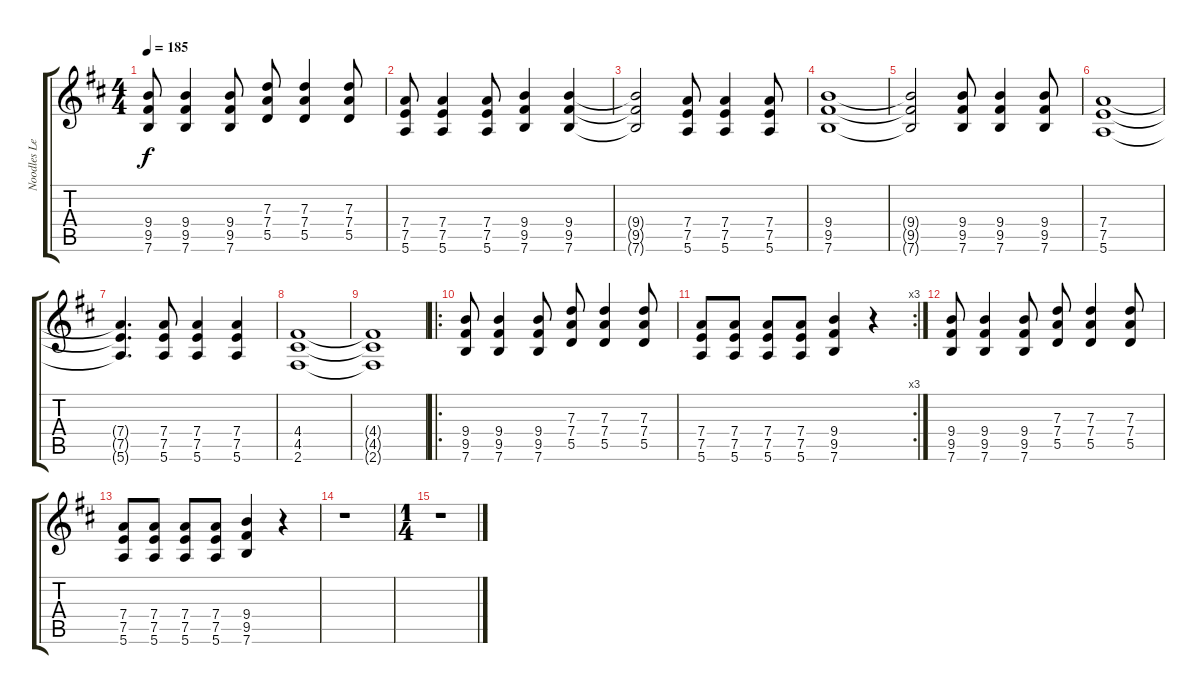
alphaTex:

\track ("Noodles Lead" "Noodles Le") {instrument distortionguitar}
\staff {score tabs}
\tuning (E4 B3 G3 D3 A2 E2) {hide}
\ts (4 4)
\tempo 185
\clef g2
\ks d
(9.4 9.5 7.6).8{dy f} (9.4 9.5 7.6).4 (9.4 9.5 7.6).8 (7.3 7.4 5.5).8 (7.3 7.4 5.5).4 (7.3 7.4 5.5).8 |
(7.4 7.5 5.6).8 (7.4 7.5 5.6).4 (7.4 7.5 5.6).8 (9.4 9.5 7.6).4 (9.4 9.5 7.6).4 |
(9.4{t} 9.5{t} 7.6{t}).2 (7.4 7.5 5.6).8 (7.4 7.5 5.6).4 (7.4 7.5 5.6).8 |
(9.4 9.5 7.6).1 |
(9.4{t} 9.5{t} 7.6{t}).2 (9.4 9.5 7.6).8 (9.4 9.5 7.6).4 (9.4 9.5 7.6).8 |
(7.4 7.5 5.6).1 |
(7.4{t} 7.5{t} 5.6{t}).4{d} (7.4 7.5 5.6).8 (7.4 7.5 5.6).4 (7.4 7.5 5.6).4 |
(4.4 4.5 2.6).1 |
(4.4{t} 4.5{t} 2.6{t}).1 |
\ro
(9.4 9.5 7.6).8 (9.4 9.5 7.6).4 (9.4 9.5 7.6).8 (7.3 7.4 5.5).8 (7.3 7.4 5.5).4 (7.3 7.4 5.5).8 |
\rc 3
(7.4 7.5 5.6).8 (7.4 7.5 5.6).8 (7.4 7.5 5.6).8 (7.4 7.5 5.6).8 (9.4 9.5 7.6).4 r.4 |
(9.4 9.5 7.6).8 (9.4 9.5 7.6).4 (9.4 9.5 7.6).8 (7.3 7.4 5.5).8 (7.3 7.4 5.5).4 (7.3 7.4 5.5).8 |
(7.4 7.5 5.6).8 (7.4 7.5 5.6).8 (7.4 7.5 5.6).8 (7.4 7.5 5.6).8 (9.4 9.5 7.6).4 r.4 |
r.1 |
\ts (1 4)
r.1
